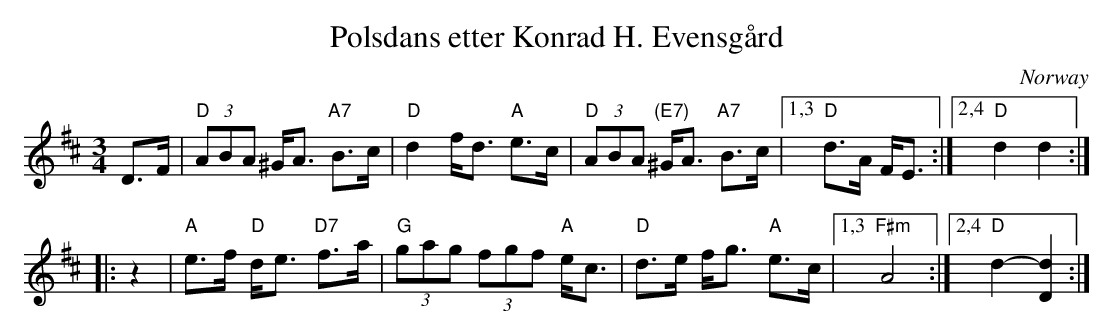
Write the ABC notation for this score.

X:1
T: Polsdans etter Konrad H. Evensg\aard
O: Norway
M: 3/4
L: 1/8
K: D
  D>F | "D"(3ABA ^G<A "A7"B>c | "D"d2      f<d "A"e>c | "D"(3ABA "(E7)"^G<A "A7"B>c |1,3 "D"d>A F<E :|2,4 "D"d2 d2 :|
|: z2 | "A"e>f "D"d<e "D7"f>a | "G"(3gag (3fgf "A"e<c | "D"d>e f<g "A"e>c |1,3 "F#m"A4 :|2,4 "D"d2- [d2D2] :|
